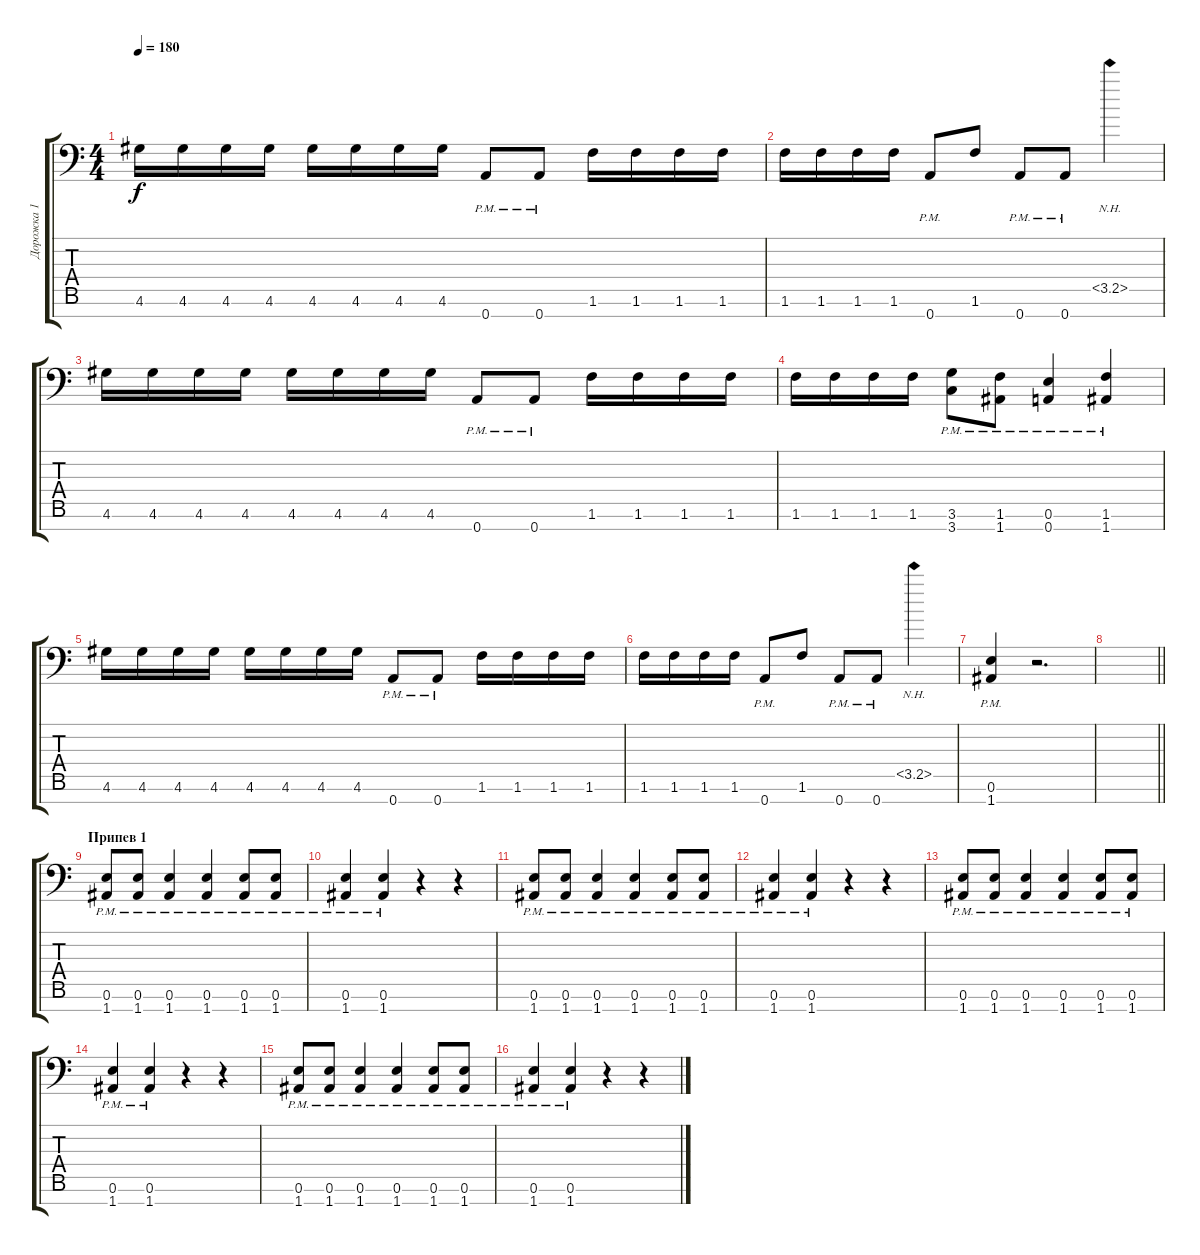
\track ("Дорожка 1" "Дорожка 1") {instrument distortionguitar}
\staff {score tabs}
\tuning (E4 B3 G3 D3 A2 E2 A1) {hide}
\ts (4 4)
\tempo 180
\clef f4
\ks c
4.6.16{dy f} 4.6.16 4.6.16 4.6.16 4.6.16 4.6.16 4.6.16 4.6.16 0.7{pm}.8 0.7{pm}.8 1.6.16 1.6.16 1.6.16 1.6.16 |
1.6.16 1.6.16 1.6.16 1.6.16 0.7{pm}.8 1.6.8 0.7{pm}.8 0.7{pm}.8 3.5{nh}.4 |
4.6.16 4.6.16 4.6.16 4.6.16 4.6.16 4.6.16 4.6.16 4.6.16 0.7{pm}.8 0.7{pm}.8 1.6.16 1.6.16 1.6.16 1.6.16 |
1.6.16 1.6.16 1.6.16 1.6.16 (3.6{pm} 3.7{pm}).8 (1.6{pm} 1.7{pm}).8 (0.6{pm} 0.7{pm}).4 (1.6{pm} 1.7{pm}).4 |
4.6.16 4.6.16 4.6.16 4.6.16 4.6.16 4.6.16 4.6.16 4.6.16 0.7{pm}.8 0.7{pm}.8 1.6.16 1.6.16 1.6.16 1.6.16 |
1.6.16 1.6.16 1.6.16 1.6.16 0.7{pm}.8 1.6.8 0.7{pm}.8 0.7{pm}.8 3.5{nh}.4 |
(0.6{pm} 1.7{pm}).4 r.2{d} |
\barLineRight lightlight
|
\section ("" "Припев 1")
(0.6{pm} 1.7{pm}).8 (0.6{pm} 1.7{pm}).8 (0.6{pm} 1.7{pm}).4 (0.6{pm} 1.7{pm}).4 (0.6{pm} 1.7{pm}).8 (0.6{pm} 1.7{pm}).8 |
(0.6{pm} 1.7{pm}).4 (0.6{pm} 1.7{pm}).4 r.4 r.4 |
(0.6{pm} 1.7{pm}).8 (0.6{pm} 1.7{pm}).8 (0.6{pm} 1.7{pm}).4 (0.6{pm} 1.7{pm}).4 (0.6{pm} 1.7{pm}).8 (0.6{pm} 1.7{pm}).8 |
(0.6{pm} 1.7{pm}).4 (0.6{pm} 1.7{pm}).4 r.4 r.4 |
(0.6{pm} 1.7{pm}).8 (0.6{pm} 1.7{pm}).8 (0.6{pm} 1.7{pm}).4 (0.6{pm} 1.7{pm}).4 (0.6{pm} 1.7{pm}).8 (0.6{pm} 1.7{pm}).8 |
(0.6{pm} 1.7{pm}).4 (0.6{pm} 1.7{pm}).4 r.4 r.4 |
(0.6{pm} 1.7{pm}).8 (0.6{pm} 1.7{pm}).8 (0.6{pm} 1.7{pm}).4 (0.6{pm} 1.7{pm}).4 (0.6{pm} 1.7{pm}).8 (0.6{pm} 1.7{pm}).8 |
(0.6{pm} 1.7{pm}).4 (0.6{pm} 1.7{pm}).4 r.4 r.4
